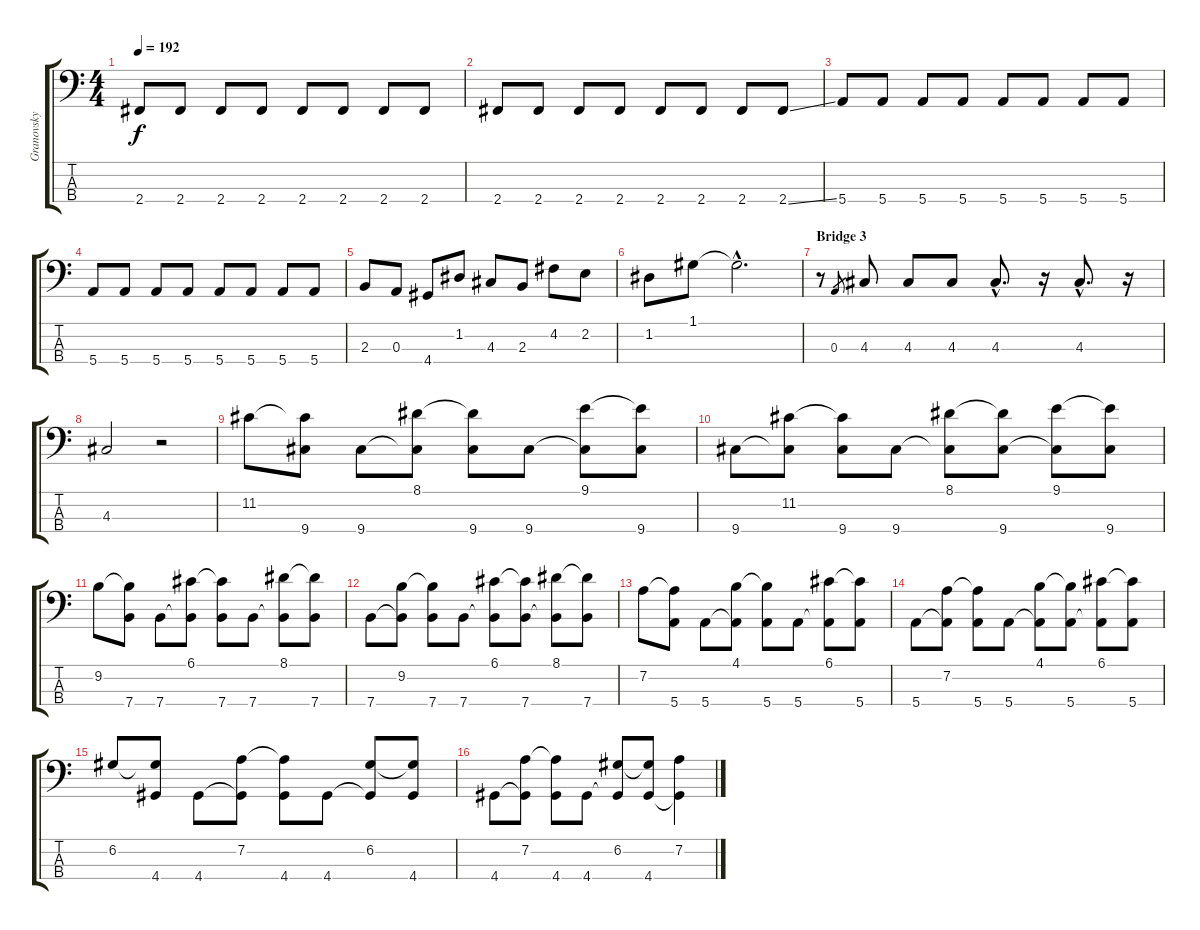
\track ("Granovsky" "Granovsky") {instrument electricbassfinger}
\staff {score tabs}
\tuning (G2 D2 A1 E1) {hide}
\ts (4 4)
\tempo 192
\clef f4
\ks c
2.4.8{dy f} 2.4.8 2.4.8 2.4.8 2.4.8 2.4.8 2.4.8 2.4.8 |
2.4.8 2.4.8 2.4.8 2.4.8 2.4.8 2.4.8 2.4.8 2.4{ss}.8 |
5.4.8 5.4.8 5.4.8 5.4.8 5.4.8 5.4.8 5.4.8 5.4.8 |
5.4.8 5.4.8 5.4.8 5.4.8 5.4.8 5.4.8 5.4.8 5.4.8 |
2.3.8 0.3.8 4.4.8 1.2.8 4.3.8 2.3.8 4.2.8 2.2.8 |
1.2.8 1.1.8 1.1{hac t}.2{d} |
\section ("" "Bridge 3")
r.8 0.3.8{gr} 4.3.8 4.3.8 4.3.8 4.3{hac}.8{d} r.16 4.3{hac}.8{d} r.16 |
4.3.2 r.2 |
11.2.8 (11.2{t} 9.4).8 9.4.8 (8.1 9.4{t}).8 (8.1{t} 9.4).8 9.4.8 (9.1 9.4{t}).8 (9.1{t} 9.4).8 |
9.4.8 (11.2 9.4{t}).8 (11.2{t} 9.4).8 9.4.8 (8.1 9.4{t}).8 (8.1{t} 9.4).8 (9.1 9.4{t}).8 (9.1{t} 9.4).8 |
9.2.8 (9.2{t} 7.4).8 7.4.8 (6.1 7.4{t}).8 (6.1{t} 7.4).8 7.4.8 (8.1 7.4{t}).8 (8.1{t} 7.4).8 |
7.4.8 (9.2 7.4{t}).8 (9.2{t} 7.4).8 7.4.8 (6.1 7.4{t}).8 (6.1{t} 7.4).8 (8.1 7.4{t}).8 (8.1{t} 7.4).8 |
7.2.8 (7.2{t} 5.4).8 5.4.8 (4.1 5.4{t}).8 (4.1{t} 5.4).8 5.4.8 (6.1 5.4{t}).8 (6.1{t} 5.4).8 |
5.4.8 (7.2 5.4{t}).8 (7.2{t} 5.4).8 5.4.8 (4.1 5.4{t}).8 (4.1{t} 5.4).8 (6.1 5.4{t}).8 (6.1{t} 5.4).8 |
6.2.8 (6.2{t} 4.4).8 4.4.8 (7.2 4.4{t}).8 (7.2{t} 4.4).8 4.4.8 (6.2 4.4{t}).8 (6.2{t} 4.4).8 |
4.4.8 (7.2 4.4{t}).8 (7.2{t} 4.4).8 4.4.8 (6.2 4.4{t}).8 (6.2{t} 4.4).8 (7.2{ss} 4.4{t}).4
